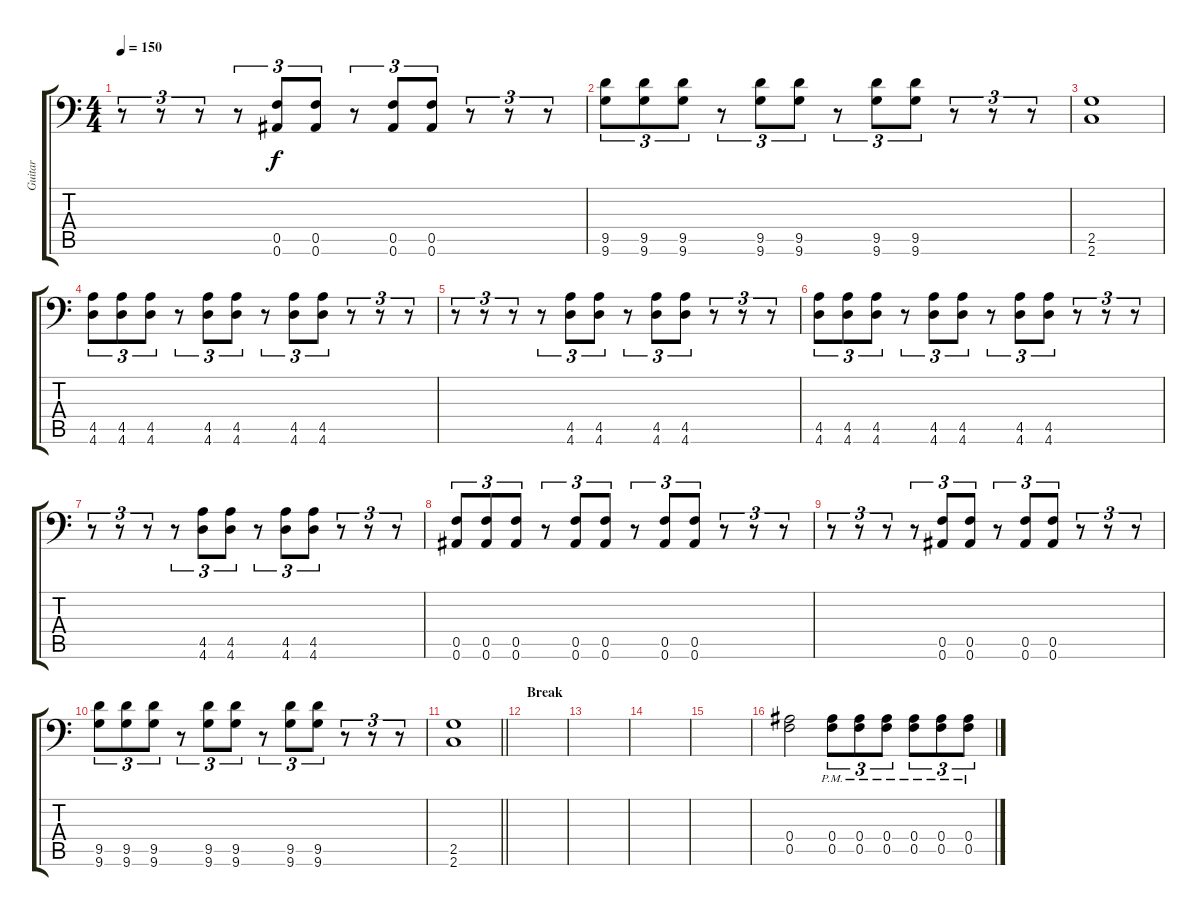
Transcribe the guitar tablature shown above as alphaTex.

\track ("Guitar" "Guitar") {instrument distortionguitar}
\staff {score tabs}
\tuning (C4 G3 Eb3 Bb2 F2 Bb1) {hide}
\ts (4 4)
\tempo 150
\clef f4
\ks c
r.8{tu (3 2) dy f} r.8{tu (3 2)} r.8{tu (3 2)} r.8{tu (3 2)} (0.5 0.6).8{tu (3 2)} (0.5 0.6).8{tu (3 2)} r.8{tu (3 2)} (0.5 0.6).8{tu (3 2)} (0.5 0.6).8{tu (3 2)} r.8{tu (3 2)} r.8{tu (3 2)} r.8{tu (3 2)} |
(9.5 9.6).8{tu (3 2)} (9.5 9.6).8{tu (3 2)} (9.5 9.6).8{tu (3 2)} r.8{tu (3 2)} (9.5 9.6).8{tu (3 2)} (9.5 9.6).8{tu (3 2)} r.8{tu (3 2)} (9.5 9.6).8{tu (3 2)} (9.5 9.6).8{tu (3 2)} r.8{tu (3 2)} r.8{tu (3 2)} r.8{tu (3 2)} |
(2.5 2.6).1 |
(4.5 4.6).8{tu (3 2)} (4.5 4.6).8{tu (3 2)} (4.5 4.6).8{tu (3 2)} r.8{tu (3 2)} (4.5 4.6).8{tu (3 2)} (4.5 4.6).8{tu (3 2)} r.8{tu (3 2)} (4.5 4.6).8{tu (3 2)} (4.5 4.6).8{tu (3 2)} r.8{tu (3 2)} r.8{tu (3 2)} r.8{tu (3 2)} |
r.8{tu (3 2)} r.8{tu (3 2)} r.8{tu (3 2)} r.8{tu (3 2)} (4.5 4.6).8{tu (3 2)} (4.5 4.6).8{tu (3 2)} r.8{tu (3 2)} (4.5 4.6).8{tu (3 2)} (4.5 4.6).8{tu (3 2)} r.8{tu (3 2)} r.8{tu (3 2)} r.8{tu (3 2)} |
(4.5 4.6).8{tu (3 2)} (4.5 4.6).8{tu (3 2)} (4.5 4.6).8{tu (3 2)} r.8{tu (3 2)} (4.5 4.6).8{tu (3 2)} (4.5 4.6).8{tu (3 2)} r.8{tu (3 2)} (4.5 4.6).8{tu (3 2)} (4.5 4.6).8{tu (3 2)} r.8{tu (3 2)} r.8{tu (3 2)} r.8{tu (3 2)} |
r.8{tu (3 2)} r.8{tu (3 2)} r.8{tu (3 2)} r.8{tu (3 2)} (4.5 4.6).8{tu (3 2)} (4.5 4.6).8{tu (3 2)} r.8{tu (3 2)} (4.5 4.6).8{tu (3 2)} (4.5 4.6).8{tu (3 2)} r.8{tu (3 2)} r.8{tu (3 2)} r.8{tu (3 2)} |
(0.5 0.6).8{tu (3 2)} (0.5 0.6).8{tu (3 2)} (0.5 0.6).8{tu (3 2)} r.8{tu (3 2)} (0.5 0.6).8{tu (3 2)} (0.5 0.6).8{tu (3 2)} r.8{tu (3 2)} (0.5 0.6).8{tu (3 2)} (0.5 0.6).8{tu (3 2)} r.8{tu (3 2)} r.8{tu (3 2)} r.8{tu (3 2)} |
r.8{tu (3 2)} r.8{tu (3 2)} r.8{tu (3 2)} r.8{tu (3 2)} (0.5 0.6).8{tu (3 2)} (0.5 0.6).8{tu (3 2)} r.8{tu (3 2)} (0.5 0.6).8{tu (3 2)} (0.5 0.6).8{tu (3 2)} r.8{tu (3 2)} r.8{tu (3 2)} r.8{tu (3 2)} |
(9.5 9.6).8{tu (3 2)} (9.5 9.6).8{tu (3 2)} (9.5 9.6).8{tu (3 2)} r.8{tu (3 2)} (9.5 9.6).8{tu (3 2)} (9.5 9.6).8{tu (3 2)} r.8{tu (3 2)} (9.5 9.6).8{tu (3 2)} (9.5 9.6).8{tu (3 2)} r.8{tu (3 2)} r.8{tu (3 2)} r.8{tu (3 2)} |
\barLineRight lightlight
(2.5 2.6).1 |
\section ("" "Break")
|
|
|
|
(0.4 0.5).2 (0.4{pm} 0.5{pm}).8{tu (3 2)} (0.4{pm} 0.5{pm}).8{tu (3 2)} (0.4{pm} 0.5{pm}).8{tu (3 2)} (0.4{pm} 0.5{pm}).8{tu (3 2)} (0.4{pm} 0.5{pm}).8{tu (3 2)} (0.4{pm} 0.5{pm}).8{tu (3 2)}
